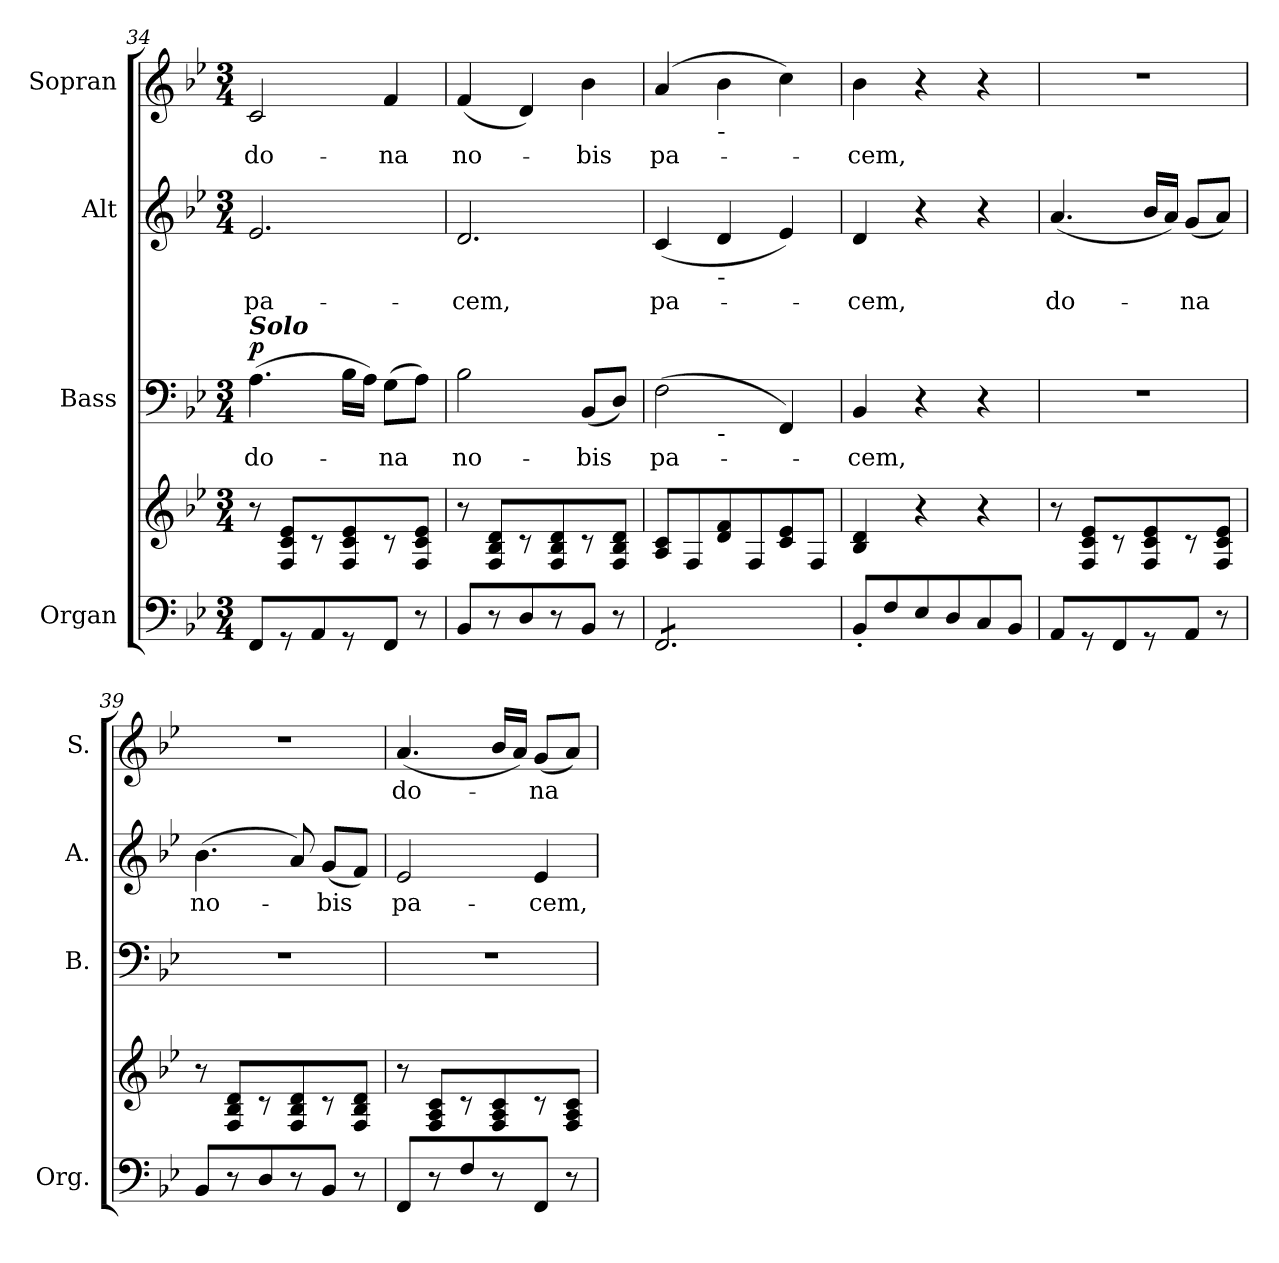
**kern	**kern	**kern	**text	**dynam	**kern	**text	**kern	**text
*part4	*part4	*part3	*part3	*part3	*part2	*part2	*part1	*part1
*staff5	*staff4	*staff3	*staff3	*staff3	*staff2	*staff2	*staff1	*staff1
*I"Organ	*	*I"Bass	*	*	*I"Alt	*	*I"Sopran	*
*I'Org.	*	*I'B.	*	*	*I'A.	*	*I'S.	*
!!LO:PB:g=z
*clefF4	*clefG2	*clefF4	*	*	*clefG2	*	*clefG2	*
*k[b-e-]	*k[b-e-]	*k[b-e-]	*	*	*k[b-e-]	*	*k[b-e-]	*
*B-:	*B-:	*B-:	*	*	*B-:	*	*B-:	*
*M3/4	*M3/4	*M3/4	*	*	*M3/4	*	*M3/4	*
=34	=34	=34	=34	=34	=34	=34	=34	=34
!	!	!	!LO:LY:b:color=#000000	!	!	!	!	!
!	!	!	!	!	!	!LO:LY:b:color=#000000	!	!
!	!	!LO:TX:a:Bi:t=Solo	!	!	!	!	!	!
!	!	!	!	!	!	!	!	!LO:LY:b:color=#000000
8FFi/L	8r	(4.Ai\	do-	p	2.e-i/	pa-	2ci/	do-
8r	8Fi/ 8ci 8e-iL	.	.	.	.	.	.	.
8AAi/	8r	.	.	.	.	.	.	.
8r	8Fi/ 8ci 8e-i	16B-i\LL	.	.	.	.	.	.
.	.	16Ai\JJ)	.	.	.	.	.	.
!	!	!	!LO:LY:b:color=#000000	!	!	!	!	!
!	!	!	!	!	!	!	!	!LO:LY:b:color=#000000
8FFi/J	8r	(8Gi\L	-na	.	.	.	4fi/	-na
8r	8Fi/ 8ci 8e-iJ	8Ai\J)	.	.	.	.	.	.
=35	=35	=35	=35	=35	=35	=35	=35	=35
!	!	!	!LO:LY:b:color=#000000	!	!	!	!	!
!	!	!	!	!	!	!LO:LY:b:color=#000000	!	!
!	!	!	!	!	!	!	!	!LO:LY:b:color=#000000
8BB-i/L	8r	2B-i\	no-	.	2.di/	-cem,	(4fi/	no-
8r	8Fi/ 8B-i 8diL	.	.	.	.	.	.	.
8Di/	8r	.	.	.	.	.	4di/)	.
8r	8Fi/ 8B-i 8di	.	.	.	.	.	.	.
!	!	!	!LO:LY:b:color=#000000	!	!	!	!	!
!	!	!	!	!	!	!	!	!LO:LY:b:color=#000000
8BB-i/J	8r	(8BB-i/L	-bis	.	.	.	4b-i\	-bis
8r	8Fi/ 8B-i 8diJ	8Di/J)	.	.	.	.	.	.
=36	=36	=36	=36	=36	=36	=36	=36	=36
!	!	!	!LO:LY:b:color=#000000	!	!	!	!	!
!	!	!	!	!	!	!LO:LY:b:color=#000000	!	!
!	!	!	!	!	!	!	!	!LO:LY:b:color=#000000
*	*	*^	*	*	*	*	*	*
*tremolo	*	*	*	*	*	*	*	*	*
8FFi/L	8Ai/ 8ciL	(2Fi\	4ryy	pa-	.	(4ci/	pa-	(4ai/	pa-
8FFi/	8Fi/	.	.	.	.	.	.	.	.
!	!	!	!	!	!	!	!	!LO:TX:b:t=-	!
!	!	!	!	!	!	!LO:TX:b:t=-	!	!	!
!	!	!	!LO:TX:b:t=-	!	!	!	!	!	!
8FFi/	8di/ 8fi	.	2ryy	.	.	4di/	.	4b-i\	.
8FFi/	8Fi/	.	.	.	.	.	.	.	.
8FFi/	8ci/ 8e-i	4FFi/)	.	.	.	4e-i/)	.	4cci\)	.
8FFi/J	8Fi/J	.	.	.	.	.	.	.	.
*Xtremolo	*	*	*	*	*	*	*	*	*
*	*	*v	*v	*	*	*	*	*	*
=37	=37	=37	=37	=37	=37	=37	=37	=37
*	*	*^	*	*	*	*	*	*
!	!	!	!	!LO:LY:b:color=#000000	!	!	!	!	!
*	*	*v	*v	*	*	*	*	*	*
*	*	*^	*	*	*	*	*	*
!	!	!	!	!	!	!	!LO:LY:b:color=#000000	!	!
*	*	*v	*v	*	*	*	*	*	*
*	*	*^	*	*	*	*	*	*
!	!	!	!	!	!	!	!	!	!LO:LY:b:color=#000000
*	*	*v	*v	*	*	*	*	*	*
8BB-'i/L	4B-i/ 4di	4BB-i/	-cem,	.	4di/	-cem,	4b-i\	-cem,
8Fi/	.	.	.	.	.	.	.	.
8E-i/	4r	4r	.	.	4r	.	4r	.
8Di/	.	.	.	.	.	.	.	.
8Ci/	4r	4r	.	.	4r	.	4r	.
8BB-i/J	.	.	.	.	.	.	.	.
=38	=38	=38	=38	=38	=38	=38	=38	=38
!	!	!LO:N:vis=1	!	!	!	!	!	!
!	!	!	!	!	!	!LO:LY:b:color=#000000	!LO:N:vis=1	!
8AAi/L	8r	2.r	.	.	(4.ai/	do-	2.r	.
8r	8Fi/ 8ci 8e-iL	.	.	.	.	.	.	.
8FFi/	8r	.	.	.	.	.	.	.
8r	8Fi/ 8ci 8e-i	.	.	.	16b-i/LL	.	.	.
.	.	.	.	.	16ai/JJ)	.	.	.
!	!	!	!	!	!	!LO:LY:b:color=#000000	!	!
8AAi/J	8r	.	.	.	(8gi/L	-na	.	.
8r	8Fi/ 8ci 8e-iJ	.	.	.	8ai/J)	.	.	.
=39	=39	=39	=39	=39	=39	=39	=39	=39
!	!	!LO:N:vis=1	!	!	!	!	!	!
!	!	!	!	!	!	!LO:LY:b:color=#000000	!LO:N:vis=1	!
8BB-i/L	8r	2.r	.	.	(4.b-i\	no-	2.r	.
8r	8Fi/ 8B-i 8diL	.	.	.	.	.	.	.
8Di/	8r	.	.	.	.	.	.	.
8r	8Fi/ 8B-i 8di	.	.	.	8ai/)	.	.	.
!	!	!	!	!	!	!LO:LY:b:color=#000000	!	!
8BB-i/J	8r	.	.	.	(8gi/L	-bis	.	.
8r	8Fi/ 8B-i 8diJ	.	.	.	8fi/J)	.	.	.
!!LO:LB:g=z
=40	=40	=40	=40	=40	=40	=40	=40	=40
!	!	!LO:N:vis=1	!	!	!	!	!	!
!	!	!	!	!	!	!LO:LY:b:color=#000000	!	!
!	!	!	!	!	!	!	!	!LO:LY:b:color=#000000
8FFi/L	8r	2.r	.	.	2e-i/	pa-	(4.ai/	do-
8r	8Fi/ 8Ai 8ciL	.	.	.	.	.	.	.
8Fi/	8r	.	.	.	.	.	.	.
8r	8Fi/ 8Ai 8ci	.	.	.	.	.	16b-i/LL	.
.	.	.	.	.	.	.	16ai/JJ)	.
!	!	!	!	!	!	!LO:LY:b:color=#000000	!	!
!	!	!	!	!	!	!	!	!LO:LY:b:color=#000000
8FFi/J	8r	.	.	.	4e-i/	-cem,	(8gi/L	-na
8r	8Fi/ 8Ai 8ciJ	.	.	.	.	.	8ai/J)	.
=	=	=	=	=	=	=	=	=
*-	*-	*-	*-	*-	*-	*-	*-	*-
